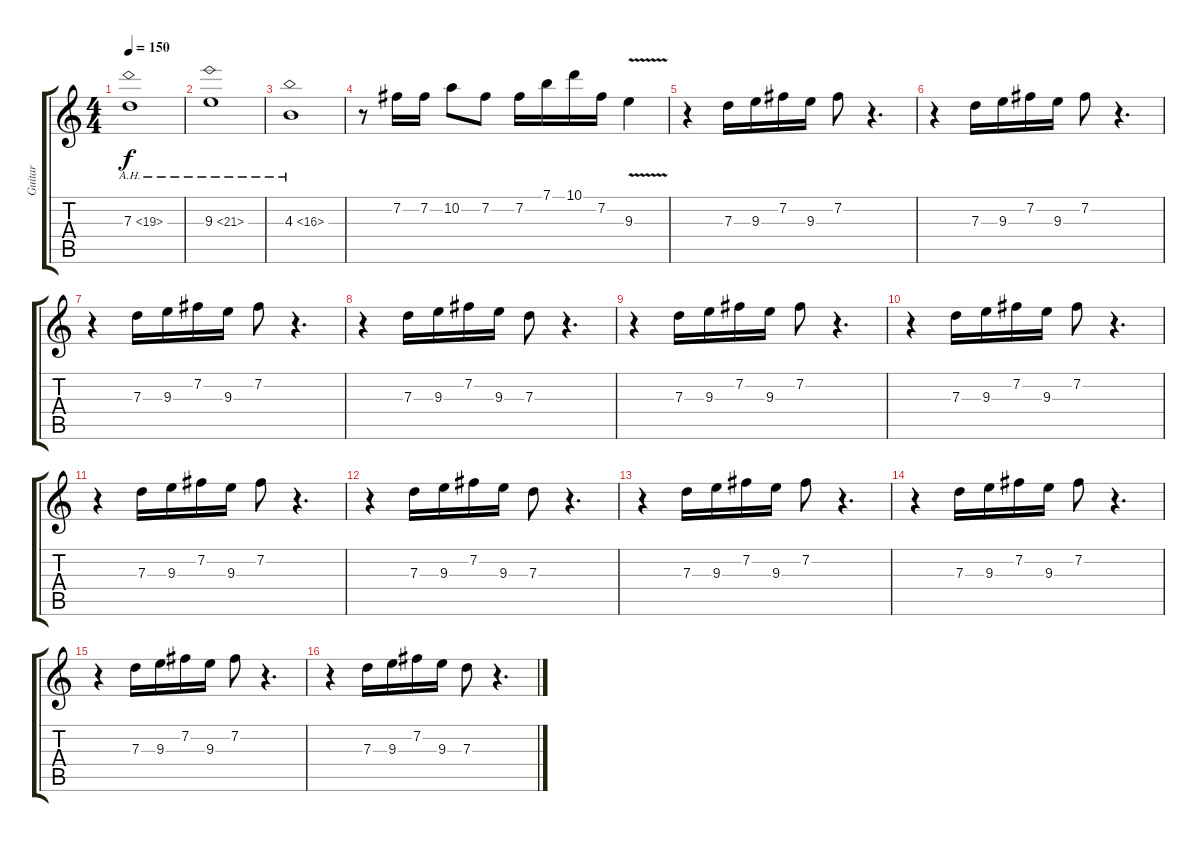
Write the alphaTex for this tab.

\track ("Guitar" "Guitar") {instrument distortionguitar}
\staff {score tabs}
\tuning (E4 B3 G3 D3 A2 E2) {hide}
\ts (4 4)
\tempo 150
\clef g2
\ks c
7.3{ah 12}.1{dy f} |
9.3{ah 12}.1 |
4.3{ah 12}.1 |
r.8 7.2.16 7.2.16 10.2.8 7.2.8 7.2.16 7.1.16 10.1.16 7.2.16 9.3{v}.4 |
r.4 7.3.16 9.3.16 7.2.16 9.3.16 7.2.8 r.4{d} |
r.4 7.3.16 9.3.16 7.2.16 9.3.16 7.2.8 r.4{d} |
r.4 7.3.16 9.3.16 7.2.16 9.3.16 7.2.8 r.4{d} |
r.4 7.3.16 9.3.16 7.2.16 9.3.16 7.3.8 r.4{d} |
r.4 7.3.16 9.3.16 7.2.16 9.3.16 7.2.8 r.4{d} |
r.4 7.3.16 9.3.16 7.2.16 9.3.16 7.2.8 r.4{d} |
r.4 7.3.16 9.3.16 7.2.16 9.3.16 7.2.8 r.4{d} |
r.4 7.3.16 9.3.16 7.2.16 9.3.16 7.3.8 r.4{d} |
r.4 7.3.16 9.3.16 7.2.16 9.3.16 7.2.8 r.4{d} |
r.4 7.3.16 9.3.16 7.2.16 9.3.16 7.2.8 r.4{d} |
r.4 7.3.16 9.3.16 7.2.16 9.3.16 7.2.8 r.4{d} |
r.4 7.3.16 9.3.16 7.2.16 9.3.16 7.3.8 r.4{d}
